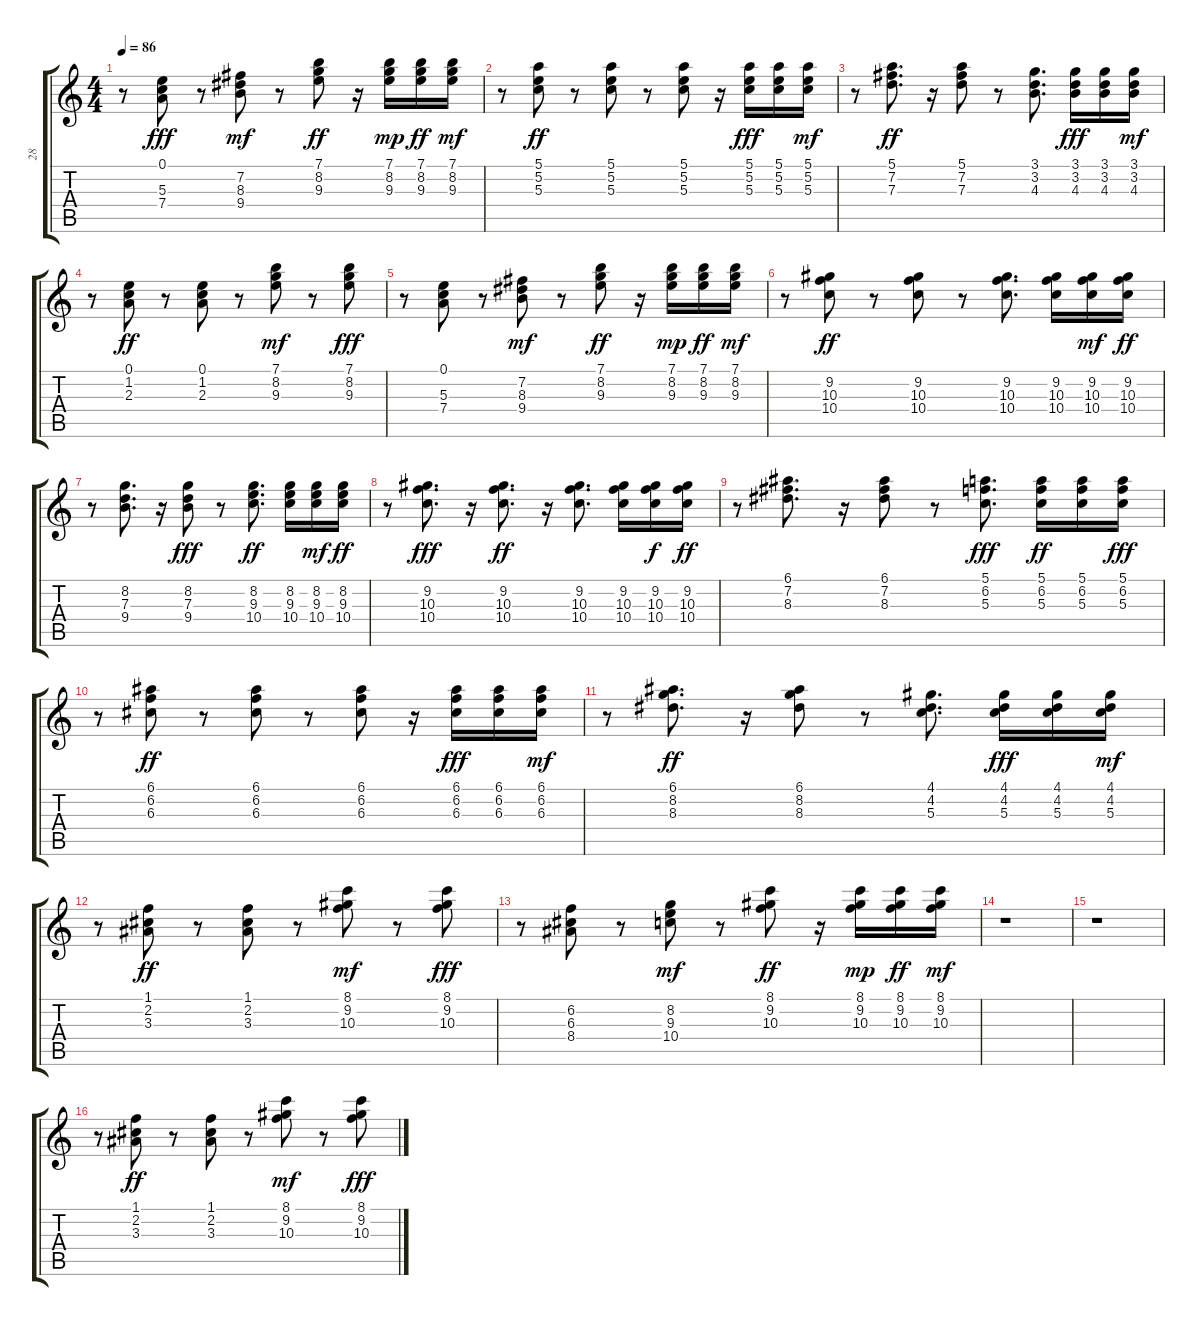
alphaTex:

\track ("28" "28") {instrument electricguitarclean}
\staff {score tabs}
\tuning (E4 B3 G3 D3 A2 E2) {hide}
\ts (4 4)
\tempo 86
\clef g2
\ks c
r.8{dy fff} (0.1 5.3 7.4).8 r.8 (7.2 8.3 9.4).8{dy mf} r.8 (7.1 8.2 9.3).8{dy ff} r.16 (7.1 8.2 9.3).16{dy mp} (7.1 8.2 9.3).16{dy ff} (7.1 8.2 9.3).16{dy mf} |
r.8 (5.1 5.2 5.3).8{dy ff} r.8 (5.1 5.2 5.3).8 r.8 (5.1 5.2 5.3).8 r.16 (5.1 5.2 5.3).16{dy fff} (5.1 5.2 5.3).16 (5.1 5.2 5.3).16{dy mf} |
r.8 (5.1 7.2 7.3).8{d dy ff} r.16 (5.1 7.2 7.3).8 r.8 (3.1 3.2 4.3).8{d} (3.1 3.2 4.3).16{dy fff} (3.1 3.2 4.3).16 (3.1 3.2 4.3).16{dy mf} |
r.8 (0.1 1.2 2.3).8{dy ff} r.8 (0.1 1.2 2.3).8 r.8 (7.1 8.2 9.3).8{dy mf} r.8 (7.1 8.2 9.3).8{dy fff} |
r.8 (0.1 5.3 7.4).8 r.8 (7.2 8.3 9.4).8{dy mf} r.8 (7.1 8.2 9.3).8{dy ff} r.16 (7.1 8.2 9.3).16{dy mp} (7.1 8.2 9.3).16{dy ff} (7.1 8.2 9.3).16{dy mf} |
r.8 (9.2 10.3 10.4).8{dy ff} r.8 (9.2 10.3 10.4).8 r.8 (9.2 10.3 10.4).8{d} (9.2 10.3 10.4).16 (9.2 10.3 10.4).16{dy mf} (9.2 10.3 10.4).16{dy ff} |
r.8 (8.2 7.3 9.4).8{d} r.16 (8.2 7.3 9.4).8{dy fff} r.8 (8.2 9.3 10.4).8{d dy ff} (8.2 9.3 10.4).16 (8.2 9.3 10.4).16{dy mf} (8.2 9.3 10.4).16{dy ff} |
r.8 (9.2 10.3 10.4).8{d dy fff} r.16 (9.2 10.3 10.4).8{d dy ff} r.16 (9.2 10.3 10.4).8{d} (9.2 10.3 10.4).16 (9.2 10.3 10.4).16{dy f} (9.2 10.3 10.4).16{dy ff} |
r.8 (6.1 7.2 8.3).8{d} r.16 (6.1 7.2 8.3).8 r.8 (5.1 6.2 5.3).8{d dy fff} (5.1 6.2 5.3).16{dy ff} (5.1 6.2 5.3).16 (5.1 6.2 5.3).16{dy fff} |
r.8 (6.1 6.2 6.3).8{dy ff} r.8 (6.1 6.2 6.3).8 r.8 (6.1 6.2 6.3).8 r.16 (6.1 6.2 6.3).16{dy fff} (6.1 6.2 6.3).16 (6.1 6.2 6.3).16{dy mf} |
r.8 (6.1 8.2 8.3).8{d dy ff} r.16 (6.1 8.2 8.3).8 r.8 (4.1 4.2 5.3).8{d} (4.1 4.2 5.3).16{dy fff} (4.1 4.2 5.3).16 (4.1 4.2 5.3).16{dy mf} |
r.8 (1.1 2.2 3.3).8{dy ff} r.8 (1.1 2.2 3.3).8 r.8 (8.1 9.2 10.3).8{dy mf} r.8 (8.1 9.2 10.3).8{dy fff} |
r.8 (6.2 6.3 8.4).8 r.8 (8.2 9.3 10.4).8{dy mf} r.8 (8.1 9.2 10.3).8{dy ff} r.16 (8.1 9.2 10.3).16{dy mp} (8.1 9.2 10.3).16{dy ff} (8.1 9.2 10.3).16{dy mf} |
r.1 |
r.1 |
r.8 (1.1 2.2 3.3).8{dy ff} r.8 (1.1 2.2 3.3).8 r.8 (8.1 9.2 10.3).8{dy mf} r.8 (8.1 9.2 10.3).8{dy fff}
